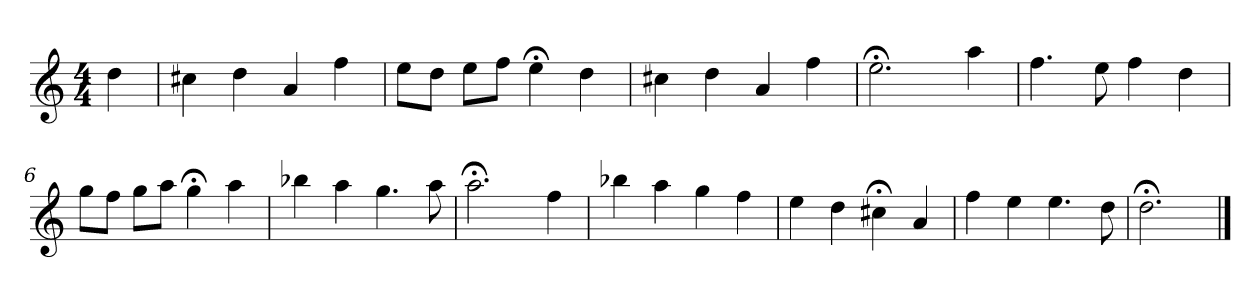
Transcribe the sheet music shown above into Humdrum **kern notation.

**kern
*part1
*staff1
*k[]
*D:dor
*M4/4
*MM120
=
4dd
=1
4cc#X
4dd
4a
4ff
=2
8eeL
8ddJ
8eeL
8ffJ
4ee;<
4dd
=3
4cc#X
4dd
4a
4ff
=4
2.ee;<
4aa
=5
4.ff
8ee
4ff
4dd
=6
8ggL
8ffJ
8ggL
8aaJ
4gg;<
4aa
=7
4bb-X
4aa
4.gg
8aa
=8
2.aa;<
4ff
=9
4bb-X
4aa
4gg
4ff
=10
4ee
4dd
4cc#X;<
4a
=11
4ff
4ee
4.ee
8dd
=12
2.dd;<
==
*-
